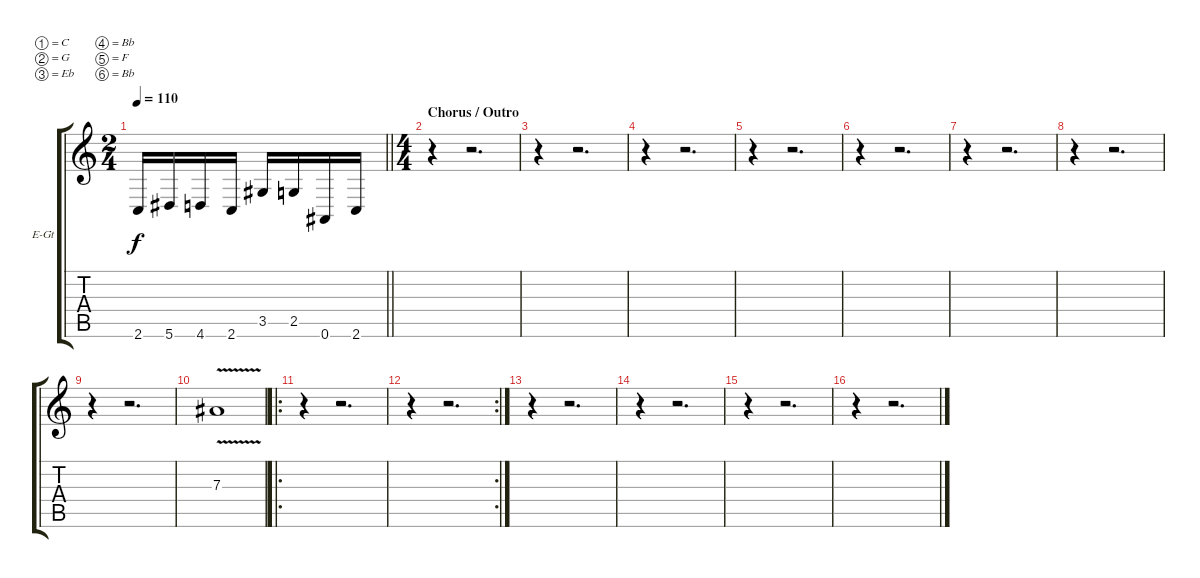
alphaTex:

\bracketExtendMode groupsimilarinstruments
\firstSystemTrackNameOrientation horizontal
\otherSystemsTrackNameOrientation horizontal
\track ("Additional Guitar" "E-Gt") {instrument distortionguitar}
\staff {score tabs}
\tuning (C4 G3 Eb3 Bb2 F2 Bb1)
\ts (2 4)
\beaming (8 2 2)
\tempo 110
\clef g2
\barLineRight lightlight
\ks c
2.6.16{dy f} 5.6.16 4.6.16 2.6.16 3.5.16 2.5.16 0.6.16 2.6.16 |
\ts (4 4)
\beaming (8 2 2 2 2)
\section ("" "Chorus / Outro")
r.4 r.2{d} |
r.4 r.2{d} |
r.4 r.2{d} |
r.4 r.2{d} |
r.4 r.2{d} |
r.4 r.2{d} |
r.4 r.2{d} |
r.4 r.2{d} |
7.3{v}.1 |
\ro
r.4 r.2{d} |
\rc 2
r.4 r.2{d} |
r.4 r.2{d} |
r.4 r.2{d} |
r.4 r.2{d} |
r.4 r.2{d}
